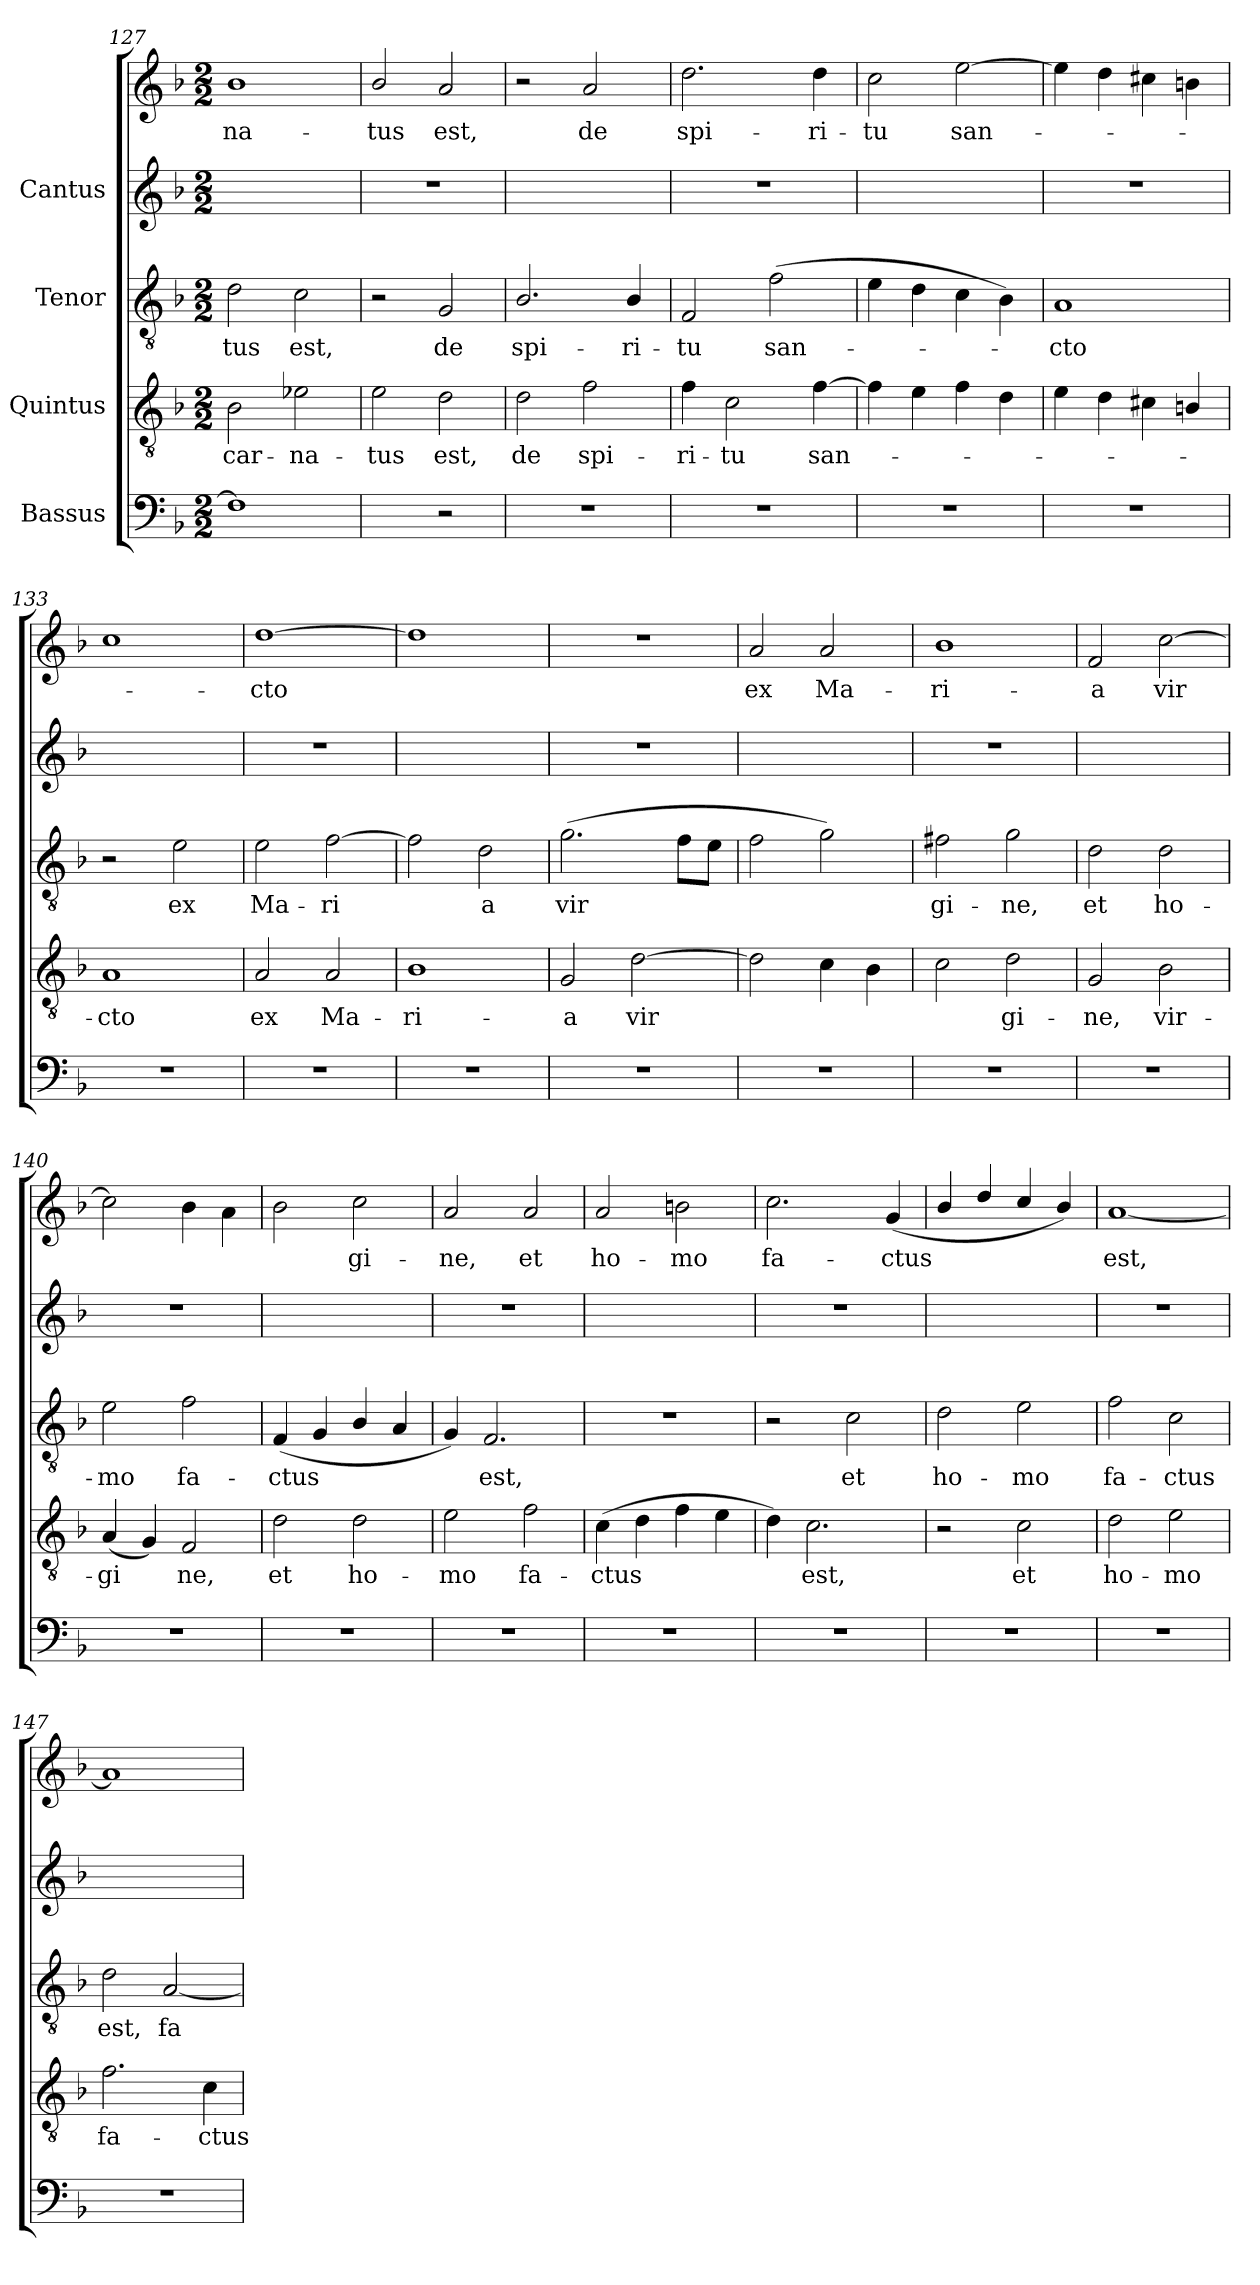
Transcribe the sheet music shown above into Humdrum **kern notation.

**kern	**kern	**text	**kern	**text	**kern	**kern	**text
*part4	*part3	*part3	*part2	*part2	*part1	*part1	*part1
*staff5	*staff4	*staff4	*staff3	*staff3	*staff2	*staff1	*staff1
*I"Bassus	*I"Quintus	*	*I"Tenor	*	*I"Cantus	*	*
!!LO:LB:g=z
*clefF4	*clefGv2	*	*clefGv2	*	*clefG2	*clefG2	*
*k[b-]	*k[b-]	*	*k[b-]	*	*k[b-]	*k[b-]	*
*F:	*F:	*	*F:	*	*F:	*F:	*
*M2/2	*M2/2	*	*M2/2	*	*M2/2	*M2/2	*
=127	=127	=127	=127	=127	=127	=127	=127
!	!	!LO:LY:b:cj	!	!LO:LY:b:cj	!	!	!LO:LY:b
1F]	2B-\	-car-	2d\	-tus	1ryy	1b-	-na-
!	!	!LO:LY:b:cj	!	!LO:LY:b:cj	!	!	!
.	2e-X\	-na-	2c\	est,	.	.	.
!!LO:LB:g=z
=128	=128	=128	=128	=128	=128	=128	=128
!	!	!LO:LY:b:cj	!	!	!	!	!LO:LY:b
2ryy	2e\	-tus	2r	.	1r	2b-/	-tus
!	!	!LO:LY:b:cj	!	!LO:LY:b:cj	!	!	!LO:LY:b
2r	2d\	est,	2G/	de	.	2a/	est,
!!LO:LB:g=z
=129	=129	=129	=129	=129	=129	=129	=129
!	!	!LO:LY:b:cj	!	!LO:LY:b:cj	!	!	!
1r	2d\	de	2.B-/	spi-	1ryy	2r	.
!	!	!LO:LY:b:cj	!	!	!	!	!LO:LY:b
.	2f\	spi-	.	.	.	2a/	de
!	!	!	!	!LO:LY:b:cj	!	!	!
.	.	.	4B-/	-ri-	.	.	.
!!LO:PB:g=z
=130	=130	=130	=130	=130	=130	=130	=130
!	!	!LO:LY:b:cj	!	!LO:LY:b:cj	!	!	!LO:LY:b
1r	4f\	-ri-	2F/	-tu	1r	2.dd\	spi-
!	!	!LO:LY:b:cj	!	!	!	!	!
.	2c\	-tu	.	.	.	.	.
!	!	!	!	!LO:LY:b:cj	!	!	!
.	.	.	(>2f\	san-	.	.	.
!	!	!LO:LY:b:cj	!	!	!	!	!LO:LY:b
.	[>4f\	san-	.	.	.	4dd\	-ri-
!!LO:LB:g=z
=131	=131	=131	=131	=131	=131	=131	=131
!	!	!	!	!	!	!	!LO:LY:b
1r	4f\]	.	4e\	.	1ryy	2cc\	-tu
.	4e\	.	4d\	.	.	.	.
!	!	!	!	!	!	!	!LO:LY:b
.	4f\	.	4c\	.	.	[>2ee\	san-
.	4d\	.	4B-\)	.	.	.	.
!!LO:LB:g=z
=132	=132	=132	=132	=132	=132	=132	=132
!	!	!	!	!LO:LY:b:cj	!	!	!
1r	4e\	.	1A	-cto	1r	4ee\]	.
.	4d\	.	.	.	.	4dd\	.
.	4c#X\	.	.	.	.	4cc#X\	.
.	4Bn/	.	.	.	.	4bn\	.
!!LO:LB:g=z
=133	=133	=133	=133	=133	=133	=133	=133
!	!	!LO:LY:b:cj	!	!	!	!	!
1r	1A	-cto	2r	.	1ryy	1cc	.
!	!	!	!	!LO:LY:b:cj	!	!	!
.	.	.	2e\	ex	.	.	.
!!LO:LB:g=z
=134	=134	=134	=134	=134	=134	=134	=134
!	!	!LO:LY:b:cj	!	!LO:LY:b:cj	!	!	!LO:LY:b
1r	2A/	ex	2e\	Ma-	1r	[>1dd	-cto
!	!	!LO:LY:b:cj	!	!LO:LY:b:cj	!	!	!
.	2A/	Ma-	[>2f\	-ri-	.	.	.
!!LO:PB:g=z
=135	=135	=135	=135	=135	=135	=135	=135
!	!	!LO:LY:b:cj	!	!LO:LY:b:cj	!	!	!
1r	1B-	-ri-	2f\]	-	1ryy	1dd]	.
!	!	!	!	!LO:LY:b:cj	!	!	!
.	.	.	2d\	a	.	.	.
!!LO:LB:g=z
=136	=136	=136	=136	=136	=136	=136	=136
!	!	!LO:LY:b:cj	!	!LO:LY:b:cj	!	!	!
1r	2G/	-a	(>2.g\	vir-	1r	1r	.
!	!	!LO:LY:b:cj	!	!	!	!	!
.	[>2d\	vir-	.	.	.	.	.
!	!	!	!	!LO:LY:b:cj	!	!	!
.	.	.	8f\L	--	.	.	.
!	!	!	!	!LO:LY:b:cj	!	!	!
.	.	.	8e\J	--	.	.	.
!!LO:LB:g=z
=137	=137	=137	=137	=137	=137	=137	=137
!	!	!	!	!	!	!	!LO:LY:b
1r	2d\]	.	2f\	.	1ryy	2a/	ex
!	!	!	!	!	!	!	!LO:LY:b
.	4c\	.	2g\)	.	.	2a/	Ma-
.	4B-\	.	.	.	.	.	.
!!LO:LB:g=z
=138	=138	=138	=138	=138	=138	=138	=138
!	!	!LO:LY:b:cj	!	!LO:LY:b:cj	!	!	!LO:LY:b
1r	2c\	-	2f#X\	-gi-	1r	1b-	-ri-
!	!	!LO:LY:b:cj	!	!LO:LY:b:cj	!	!	!
.	2d\	gi-	2g\	-ne,	.	.	.
!!LO:LB:g=z
=139	=139	=139	=139	=139	=139	=139	=139
!	!	!LO:LY:b:cj	!	!LO:LY:b:cj	!	!	!LO:LY:b
1r	2G/	-ne,	2d\	et	1ryy	2f/	-a
!	!	!LO:LY:b:cj	!	!LO:LY:b:cj	!	!	!LO:LY:b
.	2B-\	vir-	2d\	ho-	.	[>2cc\	vir-
!!LO:PB:g=z
=140	=140	=140	=140	=140	=140	=140	=140
!	!	!LO:LY:b:cj	!	!LO:LY:b:cj	!	!	!
1r	(<4A/	-gi-	2e\	-mo	1r	2cc\]	.
!	!	!LO:LY:b:cj	!	!	!	!	!
.	4G/)	-	.	.	.	.	.
!	!	!LO:LY:b:cj	!	!LO:LY:b:cj	!	!	!
.	2F/	ne,	2f\	fa-	.	4b-\	.
.	.	.	.	.	.	4a\	.
!!LO:LB:g=z
=141	=141	=141	=141	=141	=141	=141	=141
!	!	!LO:LY:b:cj	!	!LO:LY:b:cj	!	!	!LO:LY:b
1r	2d\	et	(<4F/	-ctus	1ryy	2b-\	-
!	!	!	!	!LO:LY:b:cj	!	!	!
.	.	.	4G/	.	.	.	.
!	!	!LO:LY:b:cj	!	!LO:LY:b:cj	!	!	!LO:LY:b
.	2d\	ho-	4B-/	.	.	2cc\	gi-
!	!	!	!	!LO:LY:b:cj	!	!	!
.	.	.	4A/	.	.	.	.
!!LO:LB:g=z
=142	=142	=142	=142	=142	=142	=142	=142
!	!	!LO:LY:b:cj	!	!LO:LY:b:cj	!	!	!LO:LY:b
1r	2e\	-mo	4G/)	.	1r	2a/	-ne,
!	!	!	!	!LO:LY:b:cj	!	!	!
.	.	.	2.F/	est,	.	.	.
!	!	!LO:LY:b:cj	!	!	!	!	!LO:LY:b
.	2f\	fa-	.	.	.	2a/	et
!!LO:LB:g=z
=143	=143	=143	=143	=143	=143	=143	=143
!	!	!LO:LY:b:cj	!	!	!	!	!LO:LY:b
1r	(>4c\	-ctus	1r	.	1ryy	2a/	ho-
!	!	!LO:LY:b:cj	!	!	!	!	!
.	4d\	.	.	.	.	.	.
!	!	!LO:LY:b:cj	!	!	!	!	!LO:LY:b
.	4f\	.	.	.	.	2bn\	-mo
!	!	!LO:LY:b:cj	!	!	!	!	!
.	4e\	.	.	.	.	.	.
!!LO:LB:g=z
=144	=144	=144	=144	=144	=144	=144	=144
!	!	!LO:LY:b:cj	!	!	!	!	!LO:LY:b
1r	4d\)	.	2r	.	1r	2.cc\	fa-
!	!	!LO:LY:b:cj	!	!	!	!	!
.	2.c\	est,	.	.	.	.	.
!	!	!	!	!LO:LY:b:cj	!	!	!
.	.	.	2c\	et	.	.	.
!	!	!	!	!	!	!	!LO:LY:b
.	.	.	.	.	.	(<4g/	-ctus
!!LO:PB:g=z
=145	=145	=145	=145	=145	=145	=145	=145
!	!	!	!	!LO:LY:b:cj	!	!	!
1r	2r	.	2d\	ho-	1ryy	4b-/	.
.	.	.	.	.	.	4dd/	.
!	!	!LO:LY:b:cj	!	!LO:LY:b:cj	!	!	!
.	2c\	et	2e\	-mo	.	4cc/	.
.	.	.	.	.	.	4b-/)	.
!!LO:LB:g=z
=146	=146	=146	=146	=146	=146	=146	=146
!	!	!LO:LY:b:cj	!	!LO:LY:b:cj	!	!	!LO:LY:b
1r	2d\	ho-	2f\	fa-	1r	[<1a	est,
!	!	!LO:LY:b:cj	!	!LO:LY:b:cj	!	!	!
.	2e\	-mo	2c\	-ctus	.	.	.
!!LO:LB:g=z
=147	=147	=147	=147	=147	=147	=147	=147
!	!	!LO:LY:b:cj	!	!LO:LY:b:cj	!	!	!
1r	2.f\	fa-	2d\	est,	1ryy	1a]	.
!	!	!	!	!LO:LY:b:cj	!	!	!
.	.	.	[<2A/	fa-	.	.	.
!	!	!LO:LY:b:cj	!	!	!	!	!
.	4c\	-ctus	.	.	.	.	.
=	=	=	=	=	=	=	=
*-	*-	*-	*-	*-	*-	*-	*-
